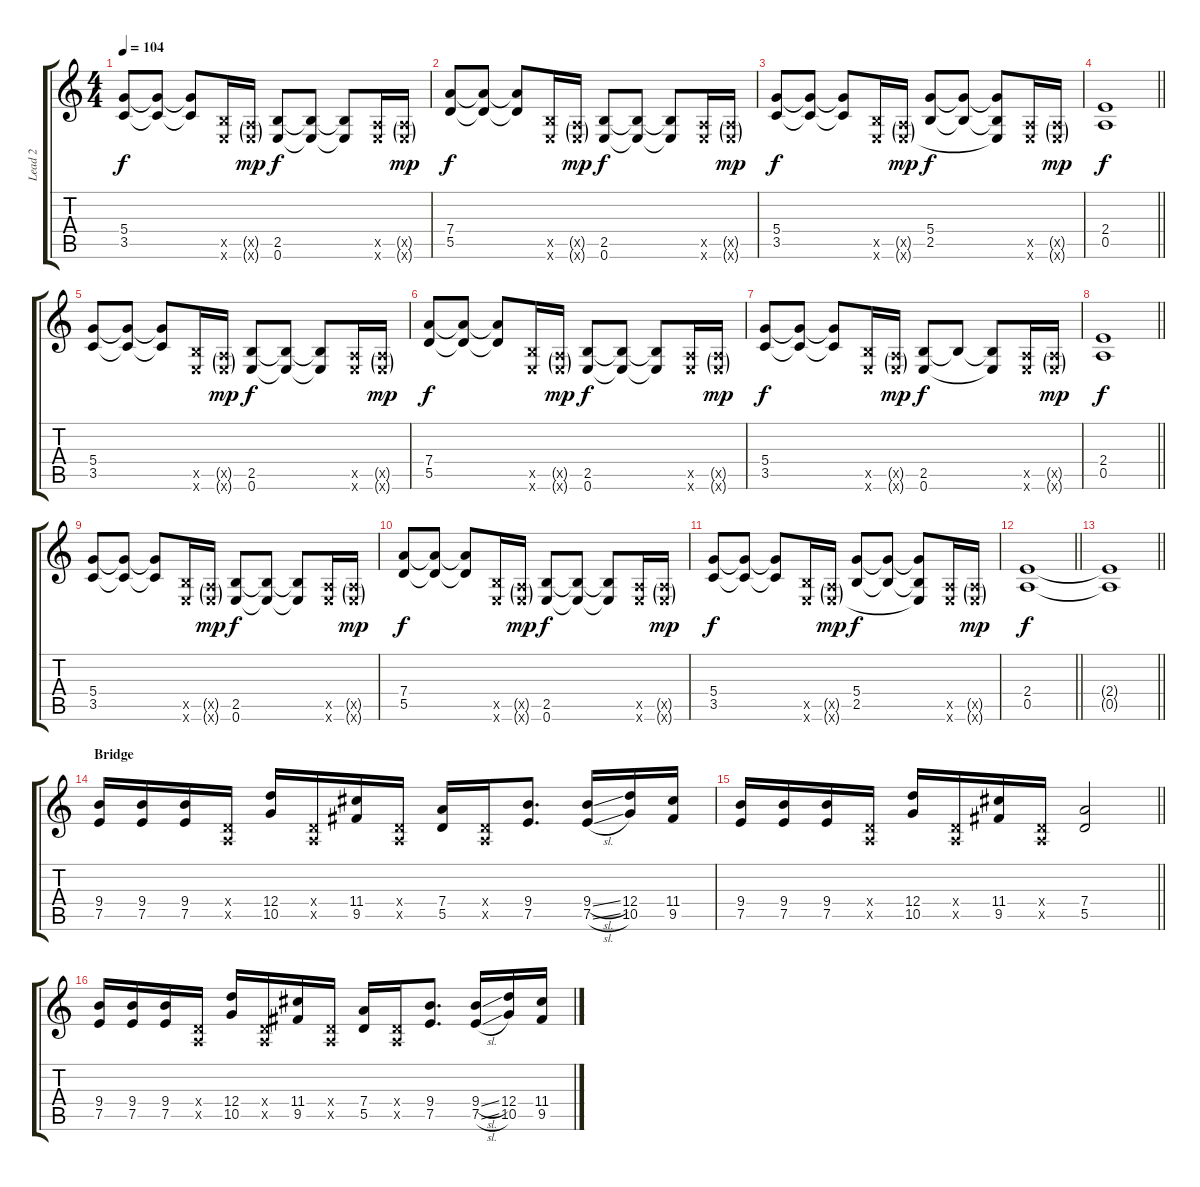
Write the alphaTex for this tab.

\track ("Lead 2" "Lead 2") {instrument distortionguitar}
\staff {score tabs}
\tuning (E4 B3 G3 D3 A2 E2) {hide}
\ts (4 4)
\tempo 104
\clef g2
\ks c
(5.4 3.5).8{dy f} (5.4{t} 3.5{t}).8 (5.4{t} 3.5{t}).8 (2.5{x} 0.6{x}).16 (0.5{g x} 0.6{g x}).16{dy mp} (2.5 0.6).8{dy f} (2.5{t} 0.6{t}).8 (2.5{t} 0.6{t}).8 (0.5{x} 0.6{x}).16 (0.5{g x} 0.6{g x}).16{dy mp} |
(7.4 5.5).8{dy f} (7.4{t} 5.5{t}).8 (7.4{t} 5.5{t}).8 (2.5{x} 0.6{x}).16 (0.5{g x} 0.6{g x}).16{dy mp} (2.5 0.6).8{dy f} (2.5{t} 0.6{t}).8 (2.5{t} 0.6{t}).8 (0.5{x} 0.6{x}).16 (0.5{g x} 0.6{g x}).16{dy mp} |
(5.4 3.5).8{dy f} (5.4{t} 3.5{t}).8 (5.4{t} 3.5{t}).8 (2.5{x} 0.6{x}).16 (0.5{g x} 0.6{g x}).16{dy mp} (5.4 2.5).8{dy f} (5.4{t} 2.5{t}).8 (5.4{t} 2.5{t} 0.6{t}).8 (0.5{x} 0.6{x}).16 (0.5{g x} 0.6{g x}).16{dy mp} |
\barLineRight lightlight
(2.4 0.5).1{dy f} |
(5.4 3.5).8 (5.4{t} 3.5{t}).8 (5.4{t} 3.5{t}).8 (2.5{x} 0.6{x}).16 (0.5{g x} 0.6{g x}).16{dy mp} (2.5 0.6).8{dy f} (2.5{t} 0.6{t}).8 (2.5{t} 0.6{t}).8 (0.5{x} 0.6{x}).16 (0.5{g x} 0.6{g x}).16{dy mp} |
(7.4 5.5).8{dy f} (7.4{t} 5.5{t}).8 (7.4{t} 5.5{t}).8 (2.5{x} 0.6{x}).16 (0.5{g x} 0.6{g x}).16{dy mp} (2.5 0.6).8{dy f} (2.5{t} 0.6{t}).8 (2.5{t} 0.6{t}).8 (0.5{x} 0.6{x}).16 (0.5{g x} 0.6{g x}).16{dy mp} |
(5.4 3.5).8{dy f} (5.4{t} 3.5{t}).8 (5.4{t} 3.5{t}).8 (2.5{x} 0.6{x}).16 (0.5{g x} 0.6{g x}).16{dy mp} (2.5 0.6).8{dy f} 2.5{t}.8 (2.5{t} 0.6{t}).8 (0.5{x} 0.6{x}).16 (0.5{g x} 0.6{g x}).16{dy mp} |
\barLineRight lightlight
(2.4 0.5).1{dy f} |
(5.4 3.5).8 (5.4{t} 3.5{t}).8 (5.4{t} 3.5{t}).8 (2.5{x} 0.6{x}).16 (0.5{g x} 0.6{g x}).16{dy mp} (2.5 0.6).8{dy f} (2.5{t} 0.6{t}).8 (2.5{t} 0.6{t}).8 (0.5{x} 0.6{x}).16 (0.5{g x} 0.6{g x}).16{dy mp} |
(7.4 5.5).8{dy f} (7.4{t} 5.5{t}).8 (7.4{t} 5.5{t}).8 (2.5{x} 0.6{x}).16 (0.5{g x} 0.6{g x}).16{dy mp} (2.5 0.6).8{dy f} (2.5{t} 0.6{t}).8 (2.5{t} 0.6{t}).8 (0.5{x} 0.6{x}).16 (0.5{g x} 0.6{g x}).16{dy mp} |
(5.4 3.5).8{dy f} (5.4{t} 3.5{t}).8 (5.4{t} 3.5{t}).8 (2.5{x} 0.6{x}).16 (0.5{g x} 0.6{g x}).16{dy mp} (5.4 2.5).8{dy f} (5.4{t} 2.5{t}).8 (5.4{t} 2.5{t} 0.6{t}).8 (0.5{x} 0.6{x}).16 (0.5{g x} 0.6{g x}).16{dy mp} |
\barLineRight lightlight
(2.4 0.5).1{dy f} |
\barLineRight lightlight
(2.4{t} 0.5{t}).1 |
\section ("" "Bridge")
(9.4 7.5).16 (9.4 7.5).16 (9.4 7.5).16 (0.4{x} 0.5{x}).16 (12.4 10.5).16 (0.4{x} 0.5{x}).16 (11.4 9.5).16 (0.4{x} 0.5{x}).16 (7.4 5.5).16 (0.4{x} 0.5{x}).16 (9.4 7.5).8{d} (9.4{sl} 7.5{sl}).16 (12.4 10.5).16 (11.4 9.5).16 |
\barLineRight lightlight
(9.4 7.5).16 (9.4 7.5).16 (9.4 7.5).16 (0.4{x} 0.5{x}).16 (12.4 10.5).16 (0.4{x} 0.5{x}).16 (11.4 9.5).16 (0.4{x} 0.5{x}).16 (7.4 5.5).2 |
(9.4 7.5).16 (9.4 7.5).16 (9.4 7.5).16 (0.4{x} 0.5{x}).16 (12.4 10.5).16 (0.4{x} 0.5{x}).16 (11.4 9.5).16 (0.4{x} 0.5{x}).16 (7.4 5.5).16 (0.4{x} 0.5{x}).16 (9.4 7.5).8{d} (9.4{sl} 7.5{sl}).16 (12.4 10.5).16 (11.4 9.5).16
